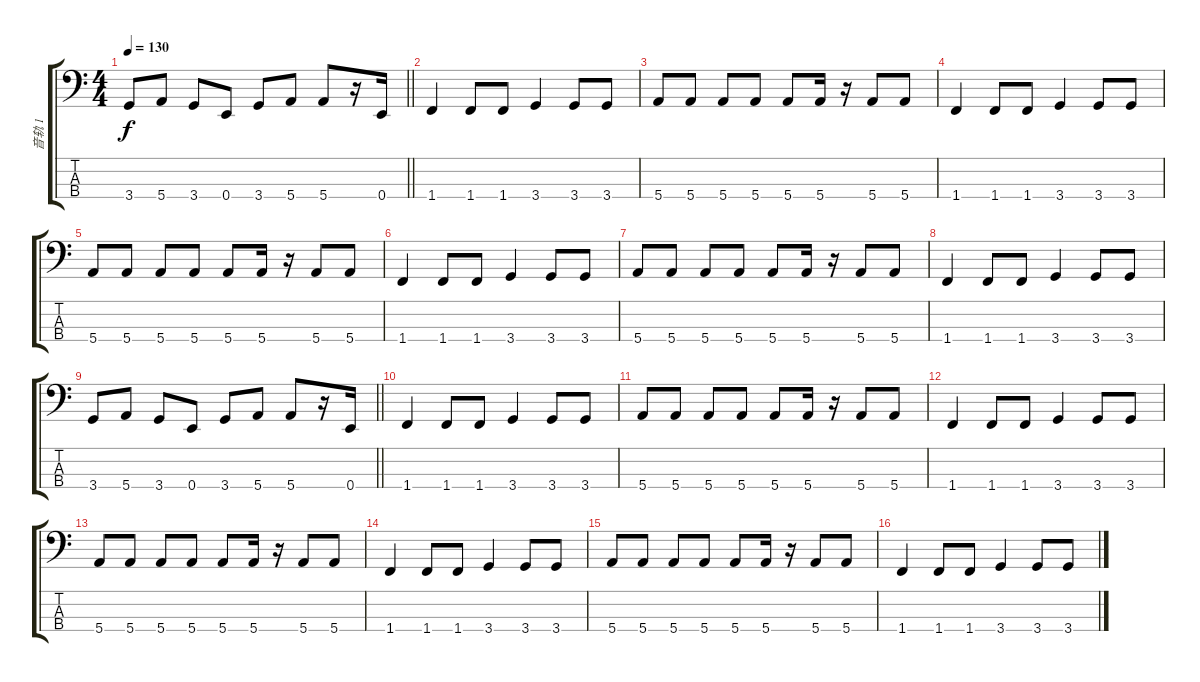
\track ("音轨 1" "音轨 1") {instrument electricbassfinger}
\staff {score tabs}
\tuning (G2 D2 A1 E1) {hide}
\ts (4 4)
\tempo 130
\clef f4
\barLineRight lightlight
\ks c
3.4.8{dy f} 5.4.8 3.4.8 0.4.8 3.4.8 5.4.8 5.4.8 r.16 0.4.16 |
1.4.4 1.4.8 1.4.8 3.4.4 3.4.8 3.4.8 |
5.4.8 5.4.8 5.4.8 5.4.8 5.4.8 5.4.16 r.16 5.4.8 5.4.8 |
1.4.4 1.4.8 1.4.8 3.4.4 3.4.8 3.4.8 |
5.4.8 5.4.8 5.4.8 5.4.8 5.4.8 5.4.16 r.16 5.4.8 5.4.8 |
1.4.4 1.4.8 1.4.8 3.4.4 3.4.8 3.4.8 |
5.4.8 5.4.8 5.4.8 5.4.8 5.4.8 5.4.16 r.16 5.4.8 5.4.8 |
1.4.4 1.4.8 1.4.8 3.4.4 3.4.8 3.4.8 |
\barLineRight lightlight
3.4.8 5.4.8 3.4.8 0.4.8 3.4.8 5.4.8 5.4.8 r.16 0.4.16 |
1.4.4 1.4.8 1.4.8 3.4.4 3.4.8 3.4.8 |
5.4.8 5.4.8 5.4.8 5.4.8 5.4.8 5.4.16 r.16 5.4.8 5.4.8 |
1.4.4 1.4.8 1.4.8 3.4.4 3.4.8 3.4.8 |
5.4.8 5.4.8 5.4.8 5.4.8 5.4.8 5.4.16 r.16 5.4.8 5.4.8 |
1.4.4 1.4.8 1.4.8 3.4.4 3.4.8 3.4.8 |
5.4.8 5.4.8 5.4.8 5.4.8 5.4.8 5.4.16 r.16 5.4.8 5.4.8 |
1.4.4 1.4.8 1.4.8 3.4.4 3.4.8 3.4.8
